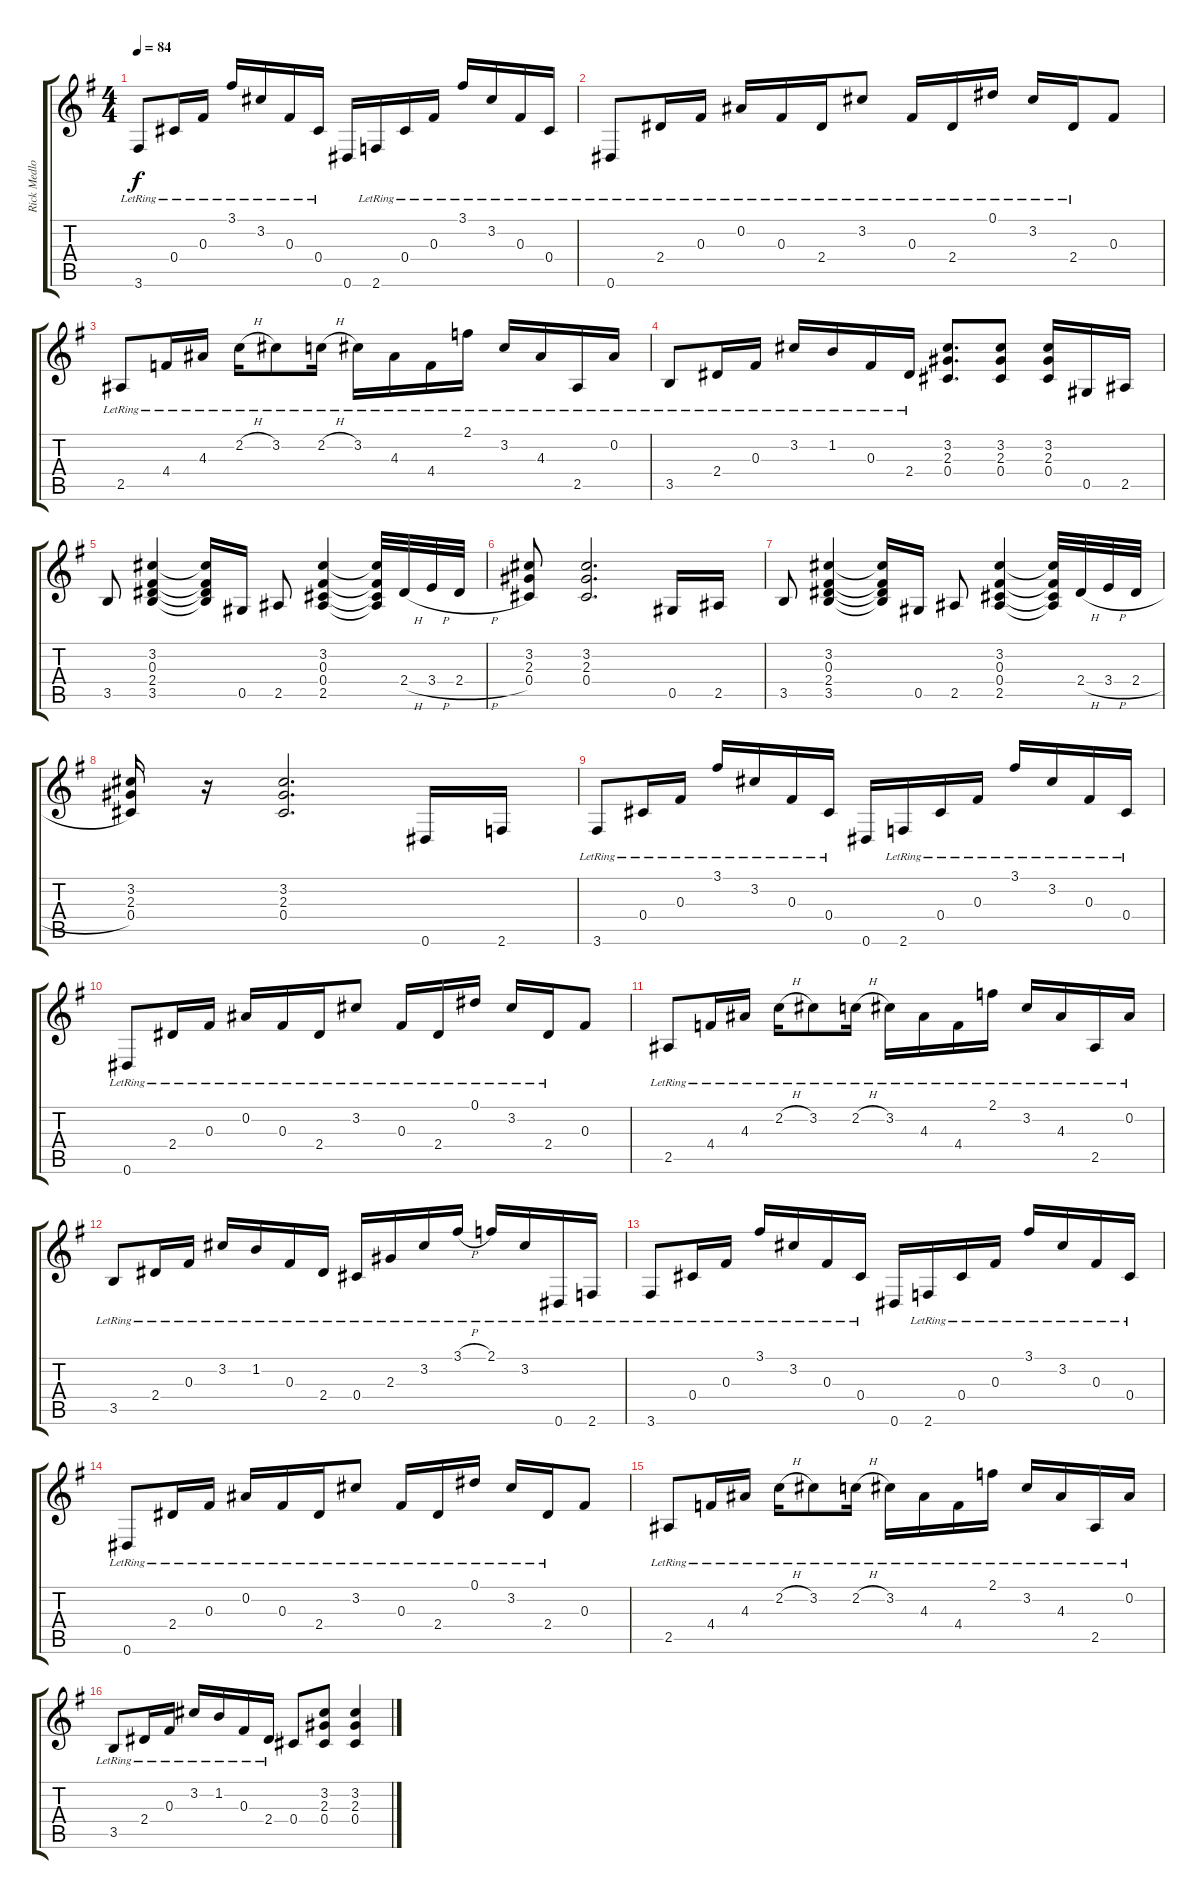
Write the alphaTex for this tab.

\track ("Rick Medlocke Guitar" "Rick Medlo") {instrument electricguitarclean}
\staff {score tabs}
\tuning (Eb4 Bb3 Gb3 Db3 Ab2 Eb2) {hide}
\ts (4 4)
\tempo 84
\clef g2
\ks g
3.6{lr}.8{dy f} 0.4{lr}.16 0.3{lr}.16 3.1{lr}.16 3.2{lr}.16 0.3{lr}.16 0.4{lr}.16 0.6.16 2.6{lr}.16 0.4{lr}.16 0.3{lr}.16 3.1{lr}.16 3.2{lr}.16 0.3{lr}.16 0.4{lr}.16 |
0.6{lr}.8 2.4{lr}.16 0.3{lr}.16 0.2{lr}.16 0.3{lr}.16 2.4{lr}.16 3.2{lr}.8 0.3{lr}.16 2.4{lr}.16 0.1{lr}.16 3.2{lr}.16 2.4{lr}.16 0.3.8 |
2.5{lr}.8 4.4{lr}.16 4.3{lr}.16 2.2{h lr}.16 3.2{lr}.8 2.2{h lr}.16 3.2{lr}.16 4.3{lr}.16 4.4{lr}.16 2.1{lr}.16 3.2{lr}.16 4.3{lr}.16 2.5{lr}.16 0.2{lr}.16 |
3.5{lr}.8 2.4{lr}.16 0.3{lr}.16 3.2{lr}.16 1.2{lr}.16 0.3{lr}.16 2.4{lr}.16 (3.2 2.3 0.4).8{d} (3.2 2.3 0.4).8 (3.2 2.3 0.4).16 0.5.16{instrument overdrivenguitar} 2.5.16 |
3.5.8 (3.2 0.3 2.4 3.5).4 (3.2{t} 0.3{t} 2.4{t} 3.5{t}).16 0.5.16 2.5.8 (3.2 0.3 0.4 2.5).4 (3.2{t} 0.3{t} 0.4{t} 2.5{t}).32 2.4{h}.32 3.4{h}.32 2.4{h}.32 |
(3.2 2.3 0.4).8 (3.2 2.3 0.4).2{d} 0.5.16 2.5.16 |
3.5.8 (3.2 0.3 2.4 3.5).4 (3.2{t} 0.3{t} 2.4{t} 3.5{t}).16 0.5.16 2.5.8 (3.2 0.3 0.4 2.5).4 (3.2{t} 0.3{t} 0.4{t} 2.5{t}).32 2.4{h}.32 3.4{h}.32 2.4{h}.32 |
(3.2 2.3 0.4).16 r.16 (3.2 2.3 0.4).2{d} 0.6.16{instrument electricguitarclean} 2.6.16 |
3.6{lr}.8 0.4{lr}.16 0.3{lr}.16 3.1{lr}.16 3.2{lr}.16 0.3{lr}.16 0.4{lr}.16 0.6.16 2.6{lr}.16 0.4{lr}.16 0.3{lr}.16 3.1{lr}.16 3.2{lr}.16 0.3{lr}.16 0.4{lr}.16 |
0.6{lr}.8 2.4{lr}.16 0.3{lr}.16 0.2{lr}.16 0.3{lr}.16 2.4{lr}.16 3.2{lr}.8 0.3{lr}.16 2.4{lr}.16 0.1{lr}.16 3.2{lr}.16 2.4{lr}.16 0.3.8 |
2.5{lr}.8 4.4{lr}.16 4.3{lr}.16 2.2{h lr}.16 3.2{lr}.8 2.2{h lr}.16 3.2{lr}.16 4.3{lr}.16 4.4{lr}.16 2.1{lr}.16 3.2{lr}.16 4.3{lr}.16 2.5{lr}.16 0.2{lr}.16 |
3.5{lr}.8 2.4{lr}.16 0.3{lr}.16 3.2{lr}.16 1.2{lr}.16 0.3{lr}.16 2.4{lr}.16 0.4{lr}.16 2.3{lr}.16 3.2{lr}.16 3.1{h lr}.16 2.1{lr}.16 3.2{lr}.16 0.6{lr}.16 2.6{lr}.16 |
3.6{lr}.8 0.4{lr}.16 0.3{lr}.16 3.1{lr}.16 3.2{lr}.16 0.3{lr}.16 0.4{lr}.16 0.6.16 2.6{lr}.16 0.4{lr}.16 0.3{lr}.16 3.1{lr}.16 3.2{lr}.16 0.3{lr}.16 0.4{lr}.16 |
0.6{lr}.8 2.4{lr}.16 0.3{lr}.16 0.2{lr}.16 0.3{lr}.16 2.4{lr}.16 3.2{lr}.8 0.3{lr}.16 2.4{lr}.16 0.1{lr}.16 3.2{lr}.16 2.4{lr}.16 0.3.8 |
2.5{lr}.8 4.4{lr}.16 4.3{lr}.16 2.2{h lr}.16 3.2{lr}.8 2.2{h lr}.16 3.2{lr}.16 4.3{lr}.16 4.4{lr}.16 2.1{lr}.16 3.2{lr}.16 4.3{lr}.16 2.5{lr}.16 0.2{lr}.16 |
3.5{lr}.8 2.4{lr}.16 0.3{lr}.16 3.2{lr}.16 1.2{lr}.16 0.3{lr}.16 2.4{lr}.16 0.4.8 (3.2 2.3 0.4).8 (3.2 2.3 0.4).4
